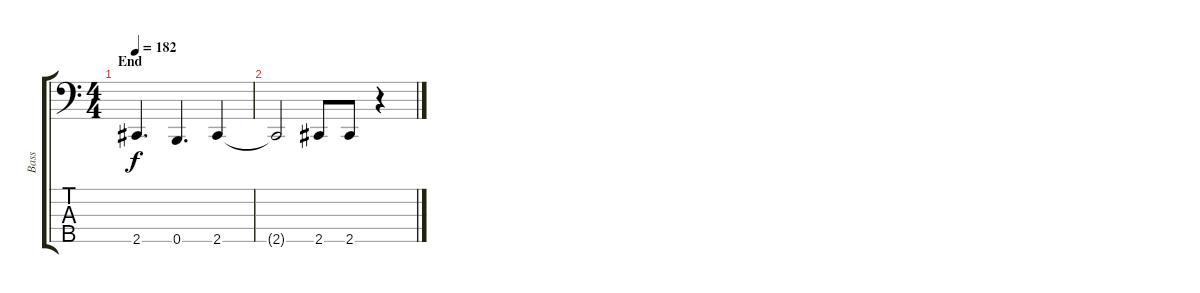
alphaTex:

\track ("Bass" "Bass") {instrument electricbassfinger}
\staff {score tabs}
\tuning (G2 D2 A1 E1 B0) {hide}
\ts (4 4)
\section ("" "End")
\tempo 182
\clef f4
\ks c
2.5.4{d dy f} 0.5.4{d} 2.5.4 |
2.5{t}.2 2.5.8 2.5.8 r.4
